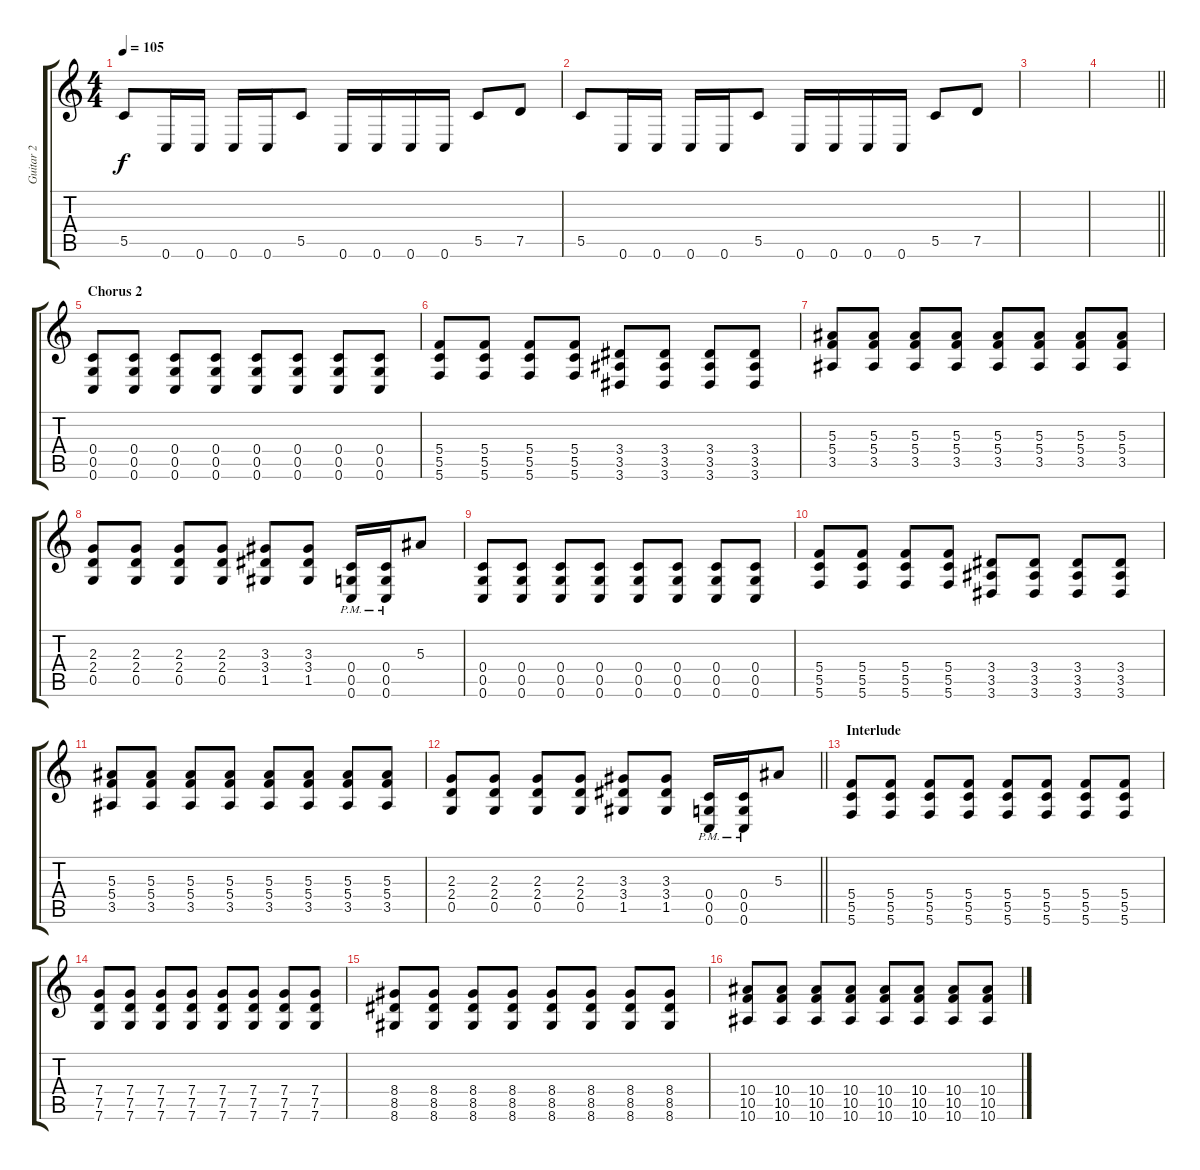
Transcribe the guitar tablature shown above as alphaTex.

\track ("Guitar 2" "Guitar 2") {instrument distortionguitar}
\staff {score tabs}
\tuning (D4 A3 F3 C3 G2 C2) {hide}
\ts (4 4)
\tempo 105
\clef g2
\ks c
5.5.8{dy f} 0.6.16 0.6.16 0.6.16 0.6.16 5.5.8 0.6.16 0.6.16 0.6.16 0.6.16 5.5.8 7.5.8 |
5.5.8 0.6.16 0.6.16 0.6.16 0.6.16 5.5.8 0.6.16 0.6.16 0.6.16 0.6.16 5.5.8 7.5.8 |
|
\barLineRight lightlight
|
\section ("" "Chorus 2")
(0.4 0.5 0.6).8 (0.4 0.5 0.6).8 (0.4 0.5 0.6).8 (0.4 0.5 0.6).8 (0.4 0.5 0.6).8 (0.4 0.5 0.6).8 (0.4 0.5 0.6).8 (0.4 0.5 0.6).8 |
(5.4 5.5 5.6).8 (5.4 5.5 5.6).8 (5.4 5.5 5.6).8 (5.4 5.5 5.6).8 (3.4 3.5 3.6).8 (3.4 3.5 3.6).8 (3.4 3.5 3.6).8 (3.4 3.5 3.6).8 |
(5.3 5.4 3.5).8 (5.3 5.4 3.5).8 (5.3 5.4 3.5).8 (5.3 5.4 3.5).8 (5.3 5.4 3.5).8 (5.3 5.4 3.5).8 (5.3 5.4 3.5).8 (5.3 5.4 3.5).8 |
(2.3 2.4 0.5).8 (2.3 2.4 0.5).8 (2.3 2.4 0.5).8 (2.3 2.4 0.5).8 (3.3 3.4 1.5).8 (3.3 3.4 1.5).8 (0.4{pm} 0.5{pm} 0.6).16 (0.4{pm} 0.5{pm} 0.6).16 5.3.8 |
(0.4 0.5 0.6).8 (0.4 0.5 0.6).8 (0.4 0.5 0.6).8 (0.4 0.5 0.6).8 (0.4 0.5 0.6).8 (0.4 0.5 0.6).8 (0.4 0.5 0.6).8 (0.4 0.5 0.6).8 |
(5.4 5.5 5.6).8 (5.4 5.5 5.6).8 (5.4 5.5 5.6).8 (5.4 5.5 5.6).8 (3.4 3.5 3.6).8 (3.4 3.5 3.6).8 (3.4 3.5 3.6).8 (3.4 3.5 3.6).8 |
(5.3 5.4 3.5).8 (5.3 5.4 3.5).8 (5.3 5.4 3.5).8 (5.3 5.4 3.5).8 (5.3 5.4 3.5).8 (5.3 5.4 3.5).8 (5.3 5.4 3.5).8 (5.3 5.4 3.5).8 |
\barLineRight lightlight
(2.3 2.4 0.5).8 (2.3 2.4 0.5).8 (2.3 2.4 0.5).8 (2.3 2.4 0.5).8 (3.3 3.4 1.5).8 (3.3 3.4 1.5).8 (0.4{pm} 0.5{pm} 0.6).16 (0.4{pm} 0.5{pm} 0.6).16 5.3.8 |
\section ("" "Interlude")
(5.4 5.5 5.6).8 (5.4 5.5 5.6).8 (5.4 5.5 5.6).8 (5.4 5.5 5.6).8 (5.4 5.5 5.6).8 (5.4 5.5 5.6).8 (5.4 5.5 5.6).8 (5.4 5.5 5.6).8 |
(7.4 7.5 7.6).8 (7.4 7.5 7.6).8 (7.4 7.5 7.6).8 (7.4 7.5 7.6).8 (7.4 7.5 7.6).8 (7.4 7.5 7.6).8 (7.4 7.5 7.6).8 (7.4 7.5 7.6).8 |
(8.4 8.5 8.6).8 (8.4 8.5 8.6).8 (8.4 8.5 8.6).8 (8.4 8.5 8.6).8 (8.4 8.5 8.6).8 (8.4 8.5 8.6).8 (8.4 8.5 8.6).8 (8.4 8.5 8.6).8 |
(10.4 10.5 10.6).8 (10.4 10.5 10.6).8 (10.4 10.5 10.6).8 (10.4 10.5 10.6).8 (10.4 10.5 10.6).8 (10.4 10.5 10.6).8 (10.4 10.5 10.6).8 (10.4 10.5 10.6).8
